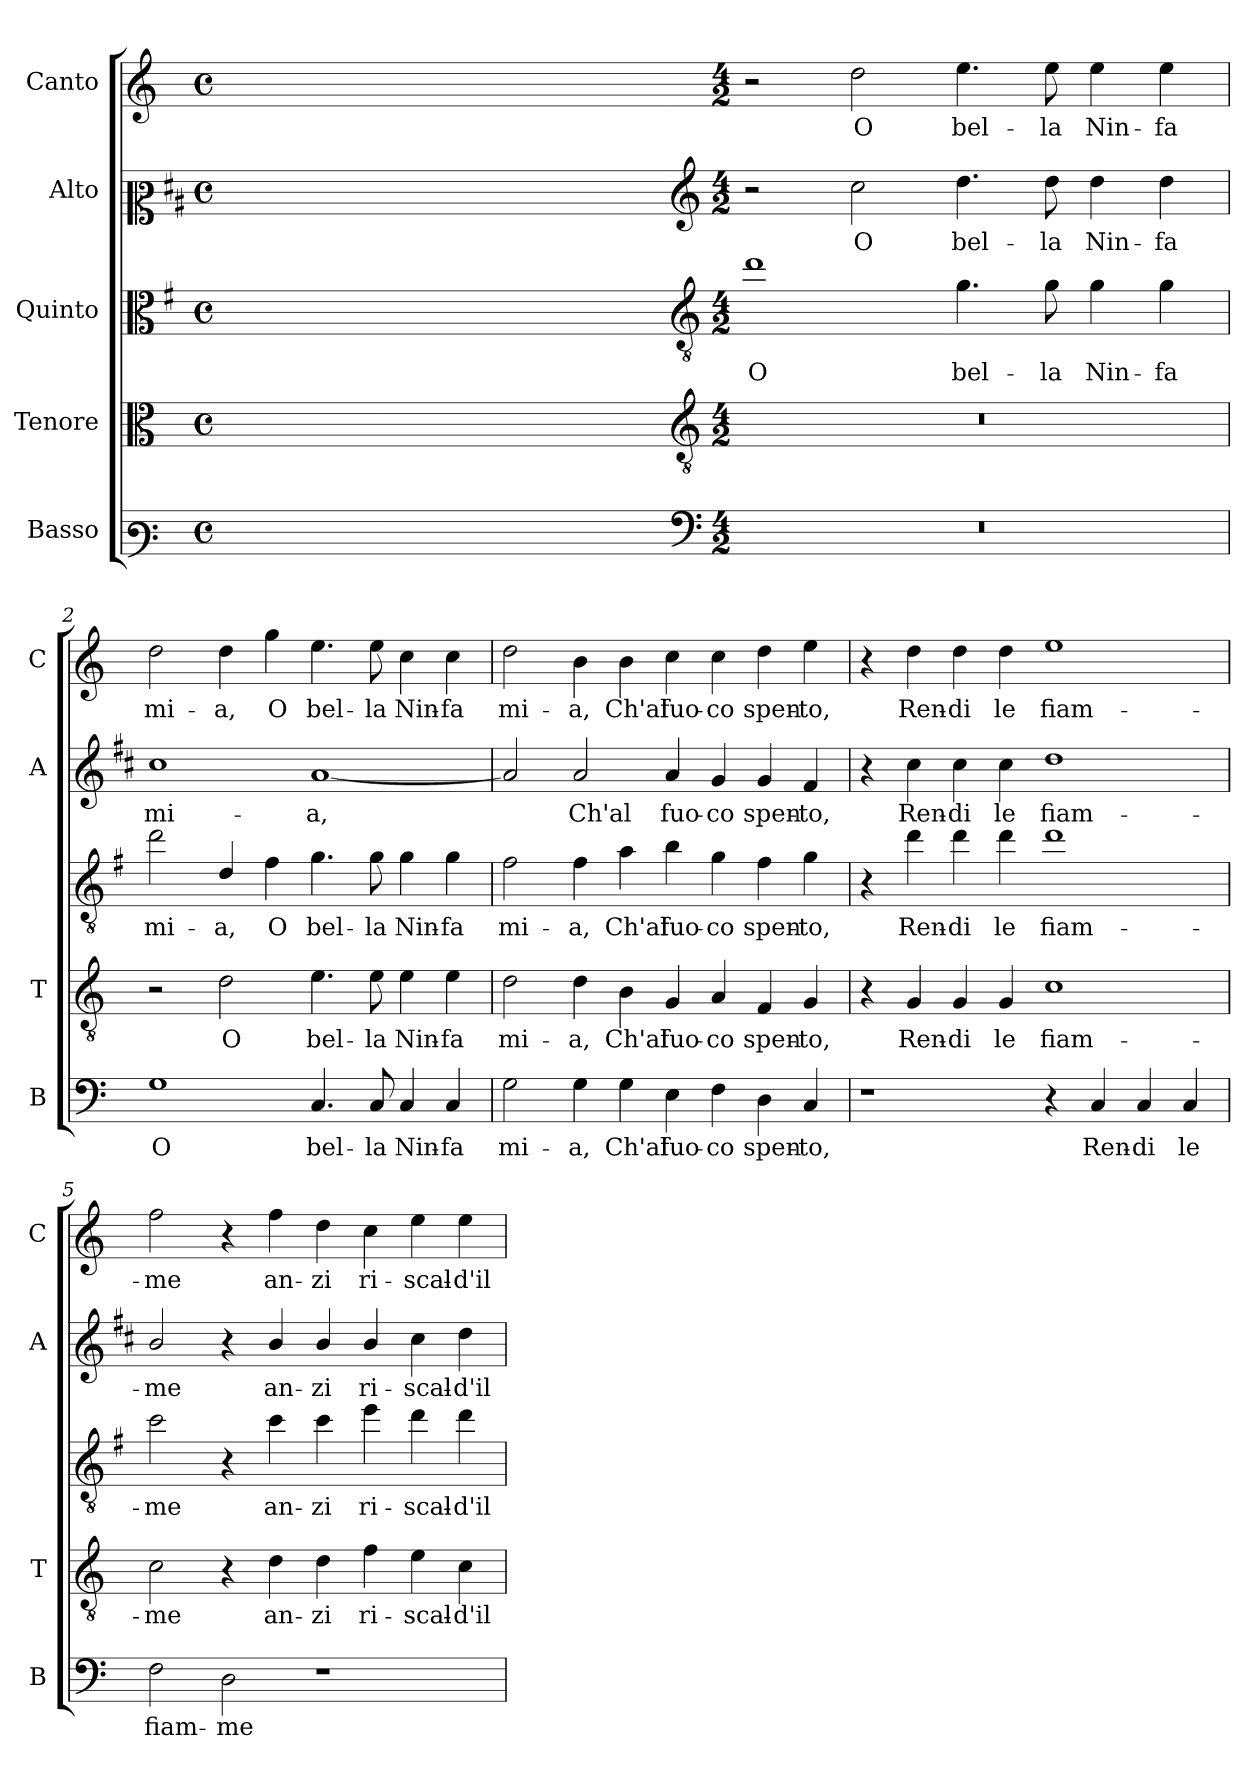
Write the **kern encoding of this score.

**kern	**text	**kern	**text	**kern	**text	**kern	**text	**kern	**text
*part5	*part5	*part4	*part4	*part3	*part3	*part2	*part2	*part1	*part1
*staff5	*staff5	*staff4	*staff4	*staff3	*staff3	*staff2	*staff2	*staff1	*staff1
*I"Basso	*	*I"Tenore	*	*I"Quinto	*	*I"Alto	*	*I"Canto	*
*I'B	*	*I'T	*	*	*	*I'A	*	*I'C	*
*clefF3	*	*clefC3	*	*clefC3	*	*clefC2	*	*clefG2	*
*	*	*	*	*ITrd4c7	*	*ITrd1c2	*	*	*
*k[]	*	*k[]	*	*k[]	*	*k[]	*	*k[]	*
*C:	*	*C:	*	*C:	*	*C:	*	*C:	*
*M4/4	*	*M4/4	*	*M4/4	*	*M4/4	*	*M4/4	*
*met(c)	*	*met(c)	*	*met(c)	*	*met(c)	*	*met(c)	*
=	=	=	=	=	=	=	=	=	=
1ryy	.	1ryy	.	1ryy	.	1ryy	.	1ryy	.
=1X-	=1X-	=1X-	=1X-	=1X-	=1X-	=1X-	=1X-	=1X-	=1X-
4ryy	.	4ryy	.	4ryy	.	4ryy	.	4ryy	.
4ryy	.	4ryy	.	4ryy	.	4ryy	.	4ryy	.
4ryy	.	4ryy	.	4ryy	.	4ryy	.	4ryy	.
4ryy	.	4ryy	.	4ryy	.	4ryy	.	4ryy	.
=1-	=1-	=1-	=1-	=1-	=1-	=1-	=1-	=1-	=1-
*clefF4	*	*clefGv2	*	*clefGv2	*	*clefG2	*	*	*
*M4/2	*	*M4/2	*	*M4/2	*	*M4/2	*	*M4/2	*
!	!	!	!	!	!LO:LY:b	!	!	!	!
0r	.	0r	.	1g	O	2r	.	2r	.
!	!	!	!	!	!	!	!LO:LY:b	!	!LO:LY:b
.	.	.	.	.	.	2b\	O	2dd\	O
!	!	!	!	!	!LO:LY:b	!	!LO:LY:b	!	!LO:LY:b
.	.	.	.	4.c\	bel-	4.cc\	bel-	4.ee\	bel-
!	!	!	!	!	!LO:LY:b	!	!LO:LY:b	!	!LO:LY:b
.	.	.	.	8c\	-la	8cc\	-la	8ee\	-la
!	!	!	!	!	!LO:LY:b	!	!LO:LY:b	!	!LO:LY:b
.	.	.	.	4c\	Nin-	4cc\	Nin-	4ee\	Nin-
!	!	!	!	!	!LO:LY:b	!	!LO:LY:b	!	!LO:LY:b
.	.	.	.	4c\	-fa	4cc\	-fa	4ee\	-fa
=2	=2	=2	=2	=2	=2	=2	=2	=2	=2
!	!LO:LY:b	!	!	!	!LO:LY:b	!	!LO:LY:b	!	!LO:LY:b
1G	O	2r	.	2g\	mi-	1b	mi-	2dd\	mi-
!	!	!	!LO:LY:b	!	!LO:LY:b	!	!	!	!LO:LY:b
.	.	2d\	O	4G/	-a,	.	.	4dd\	-a,
!	!	!	!	!	!LO:LY:b	!	!	!	!LO:LY:b
.	.	.	.	4B\	O	.	.	4gg\	O
!	!LO:LY:b	!	!LO:LY:b	!	!LO:LY:b	!	!LO:LY:b	!	!LO:LY:b
4.C/	bel-	4.e\	bel-	4.c\	bel-	[1g	-a,	4.ee\	bel-
!	!LO:LY:b	!	!LO:LY:b	!	!LO:LY:b	!	!	!	!LO:LY:b
8C/	-la	8e\	-la	8c\	-la	.	.	8ee\	-la
!	!LO:LY:b	!	!LO:LY:b	!	!LO:LY:b	!	!	!	!LO:LY:b
4C/	Nin-	4e\	Nin-	4c\	Nin-	.	.	4cc\	Nin-
!	!LO:LY:b	!	!LO:LY:b	!	!LO:LY:b	!	!	!	!LO:LY:b
4C/	-fa	4e\	-fa	4c\	-fa	.	.	4cc\	-fa
=3	=3	=3	=3	=3	=3	=3	=3	=3	=3
!	!LO:LY:b	!	!LO:LY:b	!	!LO:LY:b	!	!	!	!LO:LY:b
2G\	mi-	2d\	mi-	2B\	mi-	2g/]	.	2dd\	mi-
!	!LO:LY:b	!	!LO:LY:b	!	!LO:LY:b	!	!LO:LY:b	!	!LO:LY:b
4G\	-a,	4d\	-a,	4B\	-a,	2g/	Ch'al	4b\	-a,
!	!LO:LY:b	!	!LO:LY:b	!	!LO:LY:b	!	!	!	!LO:LY:b
4G\	Ch'al	4B\	Ch'al	4d\	Ch'al	.	.	4b\	Ch'al
!	!LO:LY:b	!	!LO:LY:b	!	!LO:LY:b	!	!LO:LY:b	!	!LO:LY:b
4E\	fuo-	4G/	fuo-	4e\	fuo-	4g/	fuo-	4cc\	fuo-
!	!LO:LY:b	!	!LO:LY:b	!	!LO:LY:b	!	!LO:LY:b	!	!LO:LY:b
4F\	-co	4A/	-co	4c\	-co	4f/	-co	4cc\	-co
!	!LO:LY:b	!	!LO:LY:b	!	!LO:LY:b	!	!LO:LY:b	!	!LO:LY:b
4D\	spen-	4F/	spen-	4B\	spen-	4f/	spen-	4dd\	spen-
!	!LO:LY:b	!	!LO:LY:b	!	!LO:LY:b	!	!LO:LY:b	!	!LO:LY:b
4C/	-to,	4G/	-to,	4c\	-to,	4e/	-to,	4ee\	-to,
!!LO:LB:g=z
=4	=4	=4	=4	=4	=4	=4	=4	=4	=4
1r	.	4r	.	4r	.	4r	.	4r	.
!	!	!	!LO:LY:b	!	!LO:LY:b	!	!LO:LY:b	!	!LO:LY:b
.	.	4G/	Ren-	4g\	Ren-	4b\	Ren-	4dd\	Ren-
!	!	!	!LO:LY:b	!	!LO:LY:b	!	!LO:LY:b	!	!LO:LY:b
.	.	4G/	-di	4g\	-di	4b\	-di	4dd\	-di
!	!	!	!LO:LY:b	!	!LO:LY:b	!	!LO:LY:b	!	!LO:LY:b
.	.	4G/	le	4g\	le	4b\	le	4dd\	le
!	!	!	!LO:LY:b	!	!LO:LY:b	!	!LO:LY:b	!	!LO:LY:b
4r	.	1c	fiam-	1g	fiam-	1cc	fiam-	1ee	fiam-
!	!LO:LY:b	!	!	!	!	!	!	!	!
4C/	Ren-	.	.	.	.	.	.	.	.
!	!LO:LY:b	!	!	!	!	!	!	!	!
4C/	-di	.	.	.	.	.	.	.	.
!	!LO:LY:b	!	!	!	!	!	!	!	!
4C/	le	.	.	.	.	.	.	.	.
=5	=5	=5	=5	=5	=5	=5	=5	=5	=5
!	!LO:LY:b	!	!LO:LY:b	!	!LO:LY:b	!	!LO:LY:b	!	!LO:LY:b
2F\	fiam-	2c\	-me	2f\	-me	2a/	-me	2ff\	-me
!	!LO:LY:b	!	!	!	!	!	!	!	!
2D\	-me	4r	.	4r	.	4r	.	4r	.
!	!	!	!LO:LY:b	!	!LO:LY:b	!	!LO:LY:b	!	!LO:LY:b
.	.	4d\	an-	4f\	an-	4a/	an-	4ff\	an-
!	!	!	!LO:LY:b	!	!LO:LY:b	!	!LO:LY:b	!	!LO:LY:b
1r	.	4d\	-zi	4f\	-zi	4a/	-zi	4dd\	-zi
!	!	!	!LO:LY:b	!	!LO:LY:b	!	!LO:LY:b	!	!LO:LY:b
.	.	4f\	ri-	4a\	ri-	4a/	ri-	4cc\	ri-
!	!	!	!LO:LY:b	!	!LO:LY:b	!	!LO:LY:b	!	!LO:LY:b
.	.	4e\	-scal-	4g\	-scal-	4b\	-scal-	4ee\	-scal-
!	!	!	!LO:LY:b	!	!LO:LY:b	!	!LO:LY:b	!	!LO:LY:b
.	.	4c\	-d'il	4g\	-d'il	4cc\	-d'il	4ee\	-d'il
=	=	=	=	=	=	=	=	=	=
*-	*-	*-	*-	*-	*-	*-	*-	*-	*-
